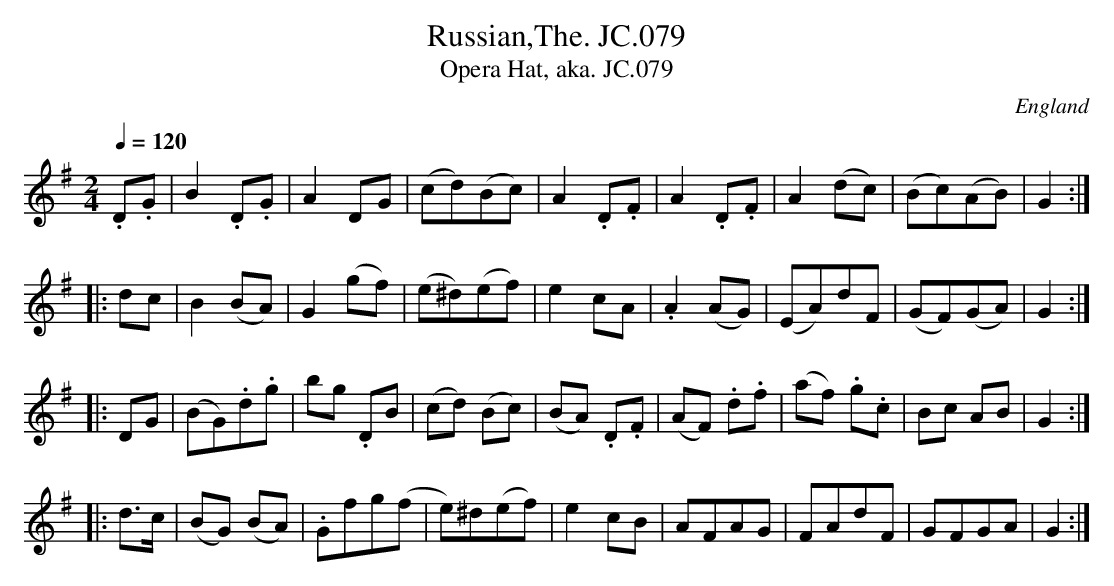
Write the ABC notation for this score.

X:1
T:Russian,The. JC.079
T:Opera Hat, aka. JC.079
O:England
M:2/4
L:1/8
Q:1/4=120
K:G major
.D.G|B2.D.G|A2DG|(cd)(Bc)|A2.D.F|\
A2.D.F|A2(dc)|(Bc)(AB)|G2:|!
|:dc|B2(BA)|G2(gf)|(e^d)(ef)|e2cA|\
.A2(AG)|(EA)dF|(GF)(GA)|G2:|!
|:DG|(BG).d.g|bg .DB|(cd) (Bc)|(BA) .D.F|\
(AF) .d.f|(af) .g.c|Bc AB|G2:|!
|:d>c|(BG) (BA)|.Gfg(f|e)^d(ef)|e2cB|\
AFAG|FAdF|GFGA|G2:|
